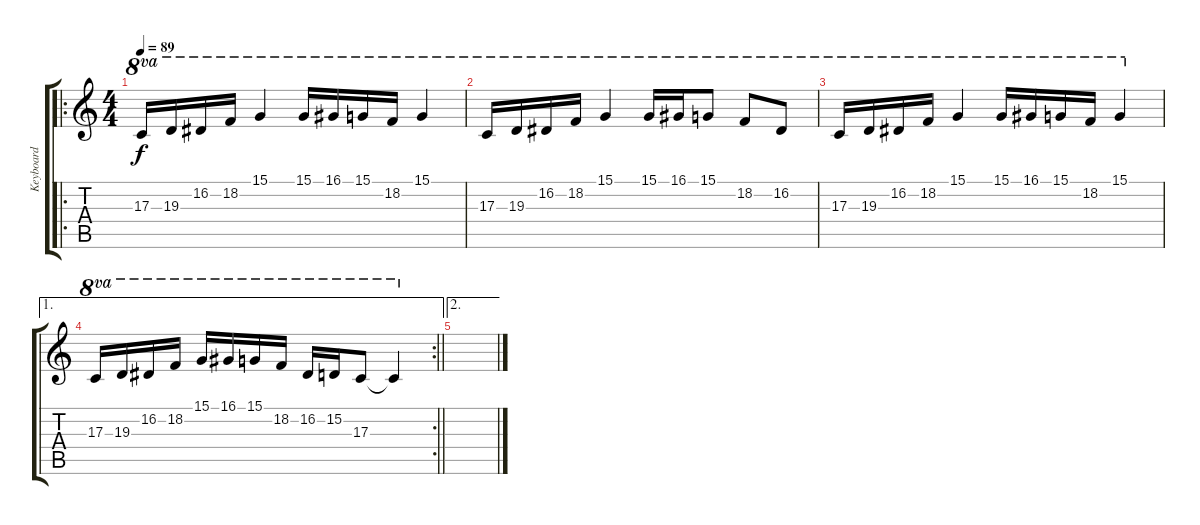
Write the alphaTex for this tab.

\track ("Keyboard" "Keyboard") {instrument clavinet}
\staff {score tabs}
\tuning (E4 B3 G3 D3 A2 E2) {hide}
\ro
\ts (4 4)
\tempo 89
\clef g2
\ks c
17.3.16{ot 8va dy f} 19.3.16{ot 8va} 16.2.16{ot 8va} 18.2.16{ot 8va} 15.1.4{ot 8va} 15.1.16{ot 8va} 16.1.16{ot 8va} 15.1.16{ot 8va} 18.2.16{ot 8va} 15.1.4{ot 8va} |
17.3.16{ot 8va} 19.3.16{ot 8va} 16.2.16{ot 8va} 18.2.16{ot 8va} 15.1.4{ot 8va} 15.1.16{ot 8va} 16.1.16{ot 8va} 15.1.8{ot 8va} 18.2.8{ot 8va} 16.2.8{ot 8va} |
17.3.16{ot 8va} 19.3.16{ot 8va} 16.2.16{ot 8va} 18.2.16{ot 8va} 15.1.4{ot 8va} 15.1.16{ot 8va} 16.1.16{ot 8va} 15.1.16{ot 8va} 18.2.16{ot 8va} 15.1.4{ot 8va} |
\ae 1
\rc 2
\barLineRight lightlight
17.3.16{ot 8va} 19.3.16{ot 8va} 16.2.16{ot 8va} 18.2.16{ot 8va} 15.1.16{ot 8va} 16.1.16{ot 8va} 15.1.16{ot 8va} 18.2.16{ot 8va} 16.2.16{ot 8va} 15.2.16{ot 8va} 17.3.8{ot 8va} 17.3{t}.4{ot 8va} |
\ae 2
